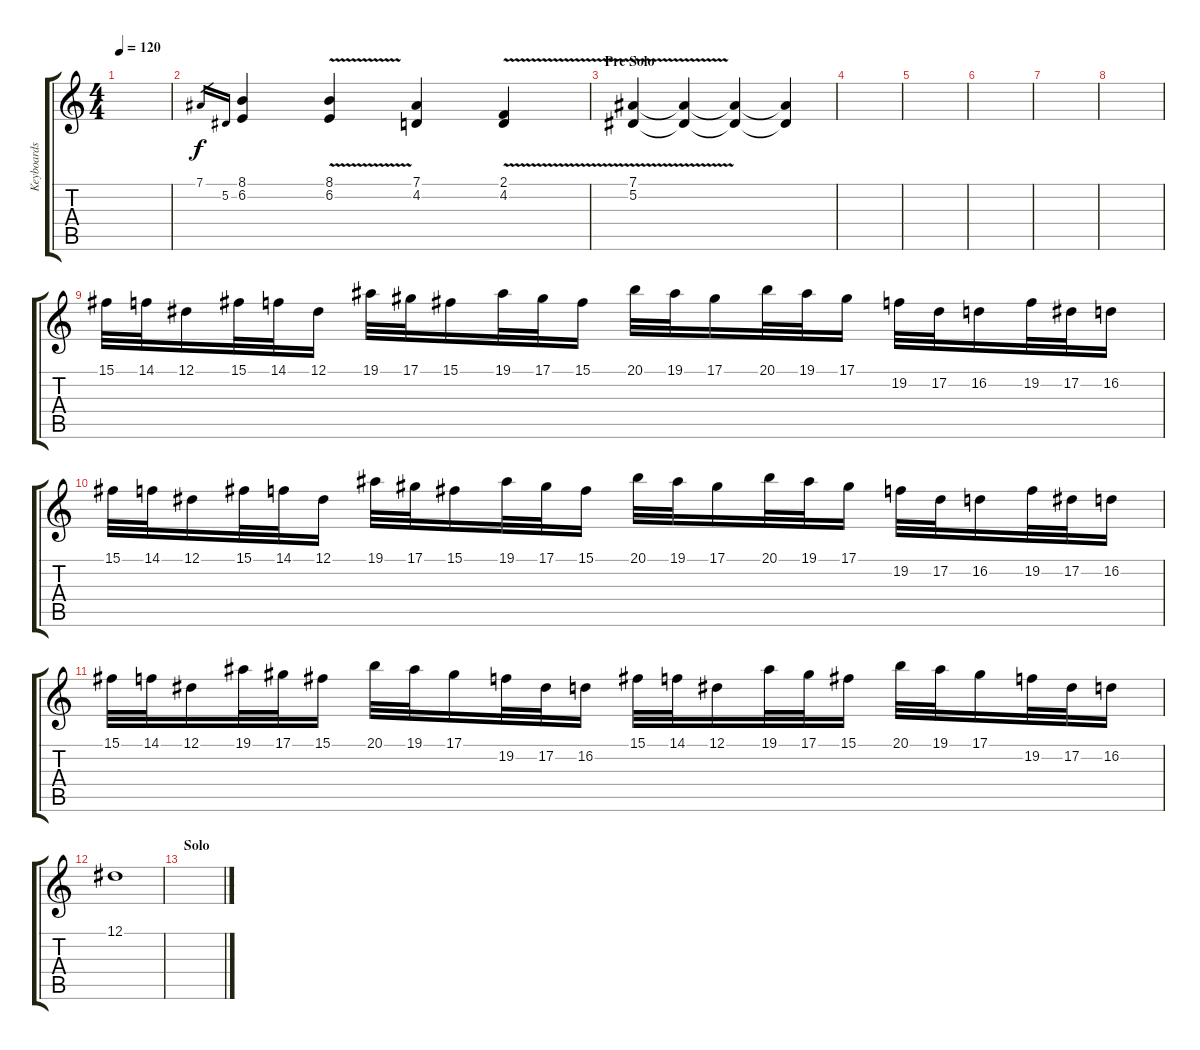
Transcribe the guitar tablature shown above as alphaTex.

\track ("Keyboards" "Keyboards") {instrument pad7halo}
\staff {score tabs}
\tuning (Eb4 Bb3 Gb3 Db3 Ab2 Eb2) {hide}
\ts (4 4)
\tempo 120
\clef g2
\ks c
|
7.1.16{gr} 5.2.16{gr} (8.1 6.2).4 (8.1{v} 6.2{v}).4 (7.1 4.2).4 (2.1{v} 4.2{v}).4 |
\section ("" "Pre Solo")
(7.1{v} 5.2).4 (7.1{t} 5.2{t}).4 (7.1{t} 5.2{t}).4 (7.1{t} 5.2{t}).4 |
|
|
|
|
|
15.1.32{volume 16 instrument churchorgan} 14.1.32 12.1.16 15.1.32 14.1.32 12.1.16 19.1.32 17.1.32 15.1.16 19.1.32 17.1.32 15.1.16 20.1.32 19.1.32 17.1.16 20.1.32 19.1.32 17.1.16 19.2.32 17.2.32 16.2.16 19.2.32 17.2.32 16.2.16 |
15.1.32{volume 16 instrument churchorgan} 14.1.32 12.1.16 15.1.32 14.1.32 12.1.16 19.1.32 17.1.32 15.1.16 19.1.32 17.1.32 15.1.16 20.1.32 19.1.32 17.1.16 20.1.32 19.1.32 17.1.16 19.2.32 17.2.32 16.2.16 19.2.32 17.2.32 16.2.16 |
15.1.32{volume 16 instrument churchorgan} 14.1.32 12.1.16 19.1.32 17.1.32 15.1.16 20.1.32 19.1.32 17.1.16 19.2.32 17.2.32 16.2.16 15.1.32 14.1.32 12.1.16 19.1.32 17.1.32 15.1.16 20.1.32 19.1.32 17.1.16 19.2.32 17.2.32 16.2.16 |
12.1.1 |
\section ("" "Solo")
